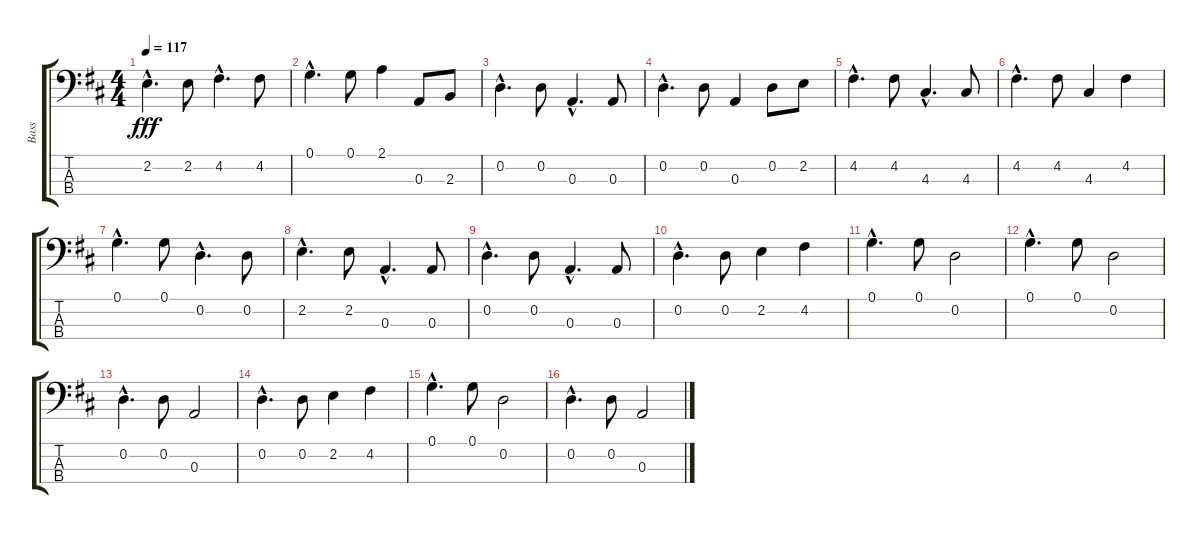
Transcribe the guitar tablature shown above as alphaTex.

\track ("Bass" "Bass") {instrument electricbassfinger}
\staff {score tabs}
\tuning (G2 D2 A1 E1) {hide}
\ts (4 4)
\tempo 117
\clef f4
\ks d
2.2{hac}.4{d dy fff} 2.2.8 4.2{hac}.4{d} 4.2.8 |
0.1{hac}.4{d} 0.1.8 2.1.4 0.3.8 2.3.8 |
0.2{hac}.4{d} 0.2.8 0.3{hac}.4{d} 0.3.8 |
0.2{hac}.4{d} 0.2.8 0.3.4 0.2.8 2.2.8 |
4.2{hac}.4{d} 4.2.8 4.3{hac}.4{d} 4.3.8 |
4.2{hac}.4{d} 4.2.8 4.3.4 4.2.4 |
0.1{hac}.4{d} 0.1.8 0.2{hac}.4{d} 0.2.8 |
2.2{hac}.4{d} 2.2.8 0.3{hac}.4{d} 0.3.8 |
0.2{hac}.4{d} 0.2.8 0.3{hac}.4{d} 0.3.8 |
0.2{hac}.4{d} 0.2.8 2.2.4 4.2.4 |
0.1{hac}.4{d} 0.1.8 0.2.2 |
0.1{hac}.4{d} 0.1.8 0.2.2 |
0.2{hac}.4{d} 0.2.8 0.3.2 |
0.2{hac}.4{d} 0.2.8 2.2.4 4.2.4 |
0.1{hac}.4{d} 0.1.8 0.2.2 |
0.2{hac}.4{d} 0.2.8 0.3.2
